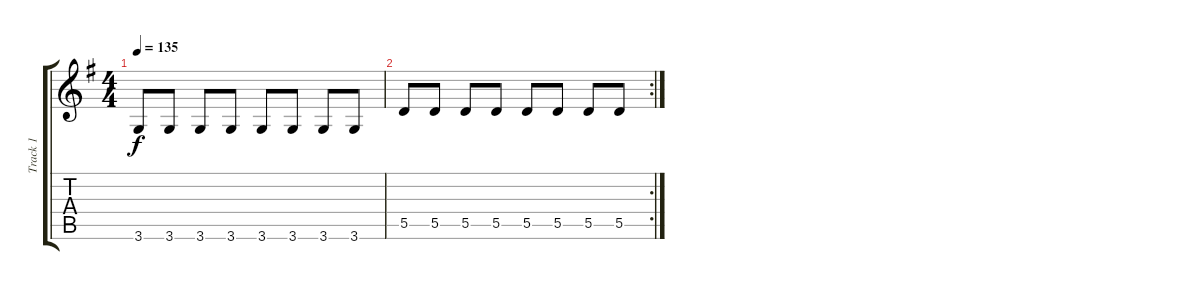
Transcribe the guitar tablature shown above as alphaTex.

\track ("Track 1" "Track 1") {instrument overdrivenguitar}
\staff {score tabs}
\tuning (E4 B3 G3 D3 A2 E2) {hide}
\ts (4 4)
\tempo 135
\clef g2
\ks g
3.6.8{dy f} 3.6.8 3.6.8 3.6.8 3.6.8 3.6.8 3.6.8 3.6.8 |
\rc 2
5.5.8 5.5.8 5.5.8 5.5.8 5.5.8 5.5.8 5.5.8 5.5.8
